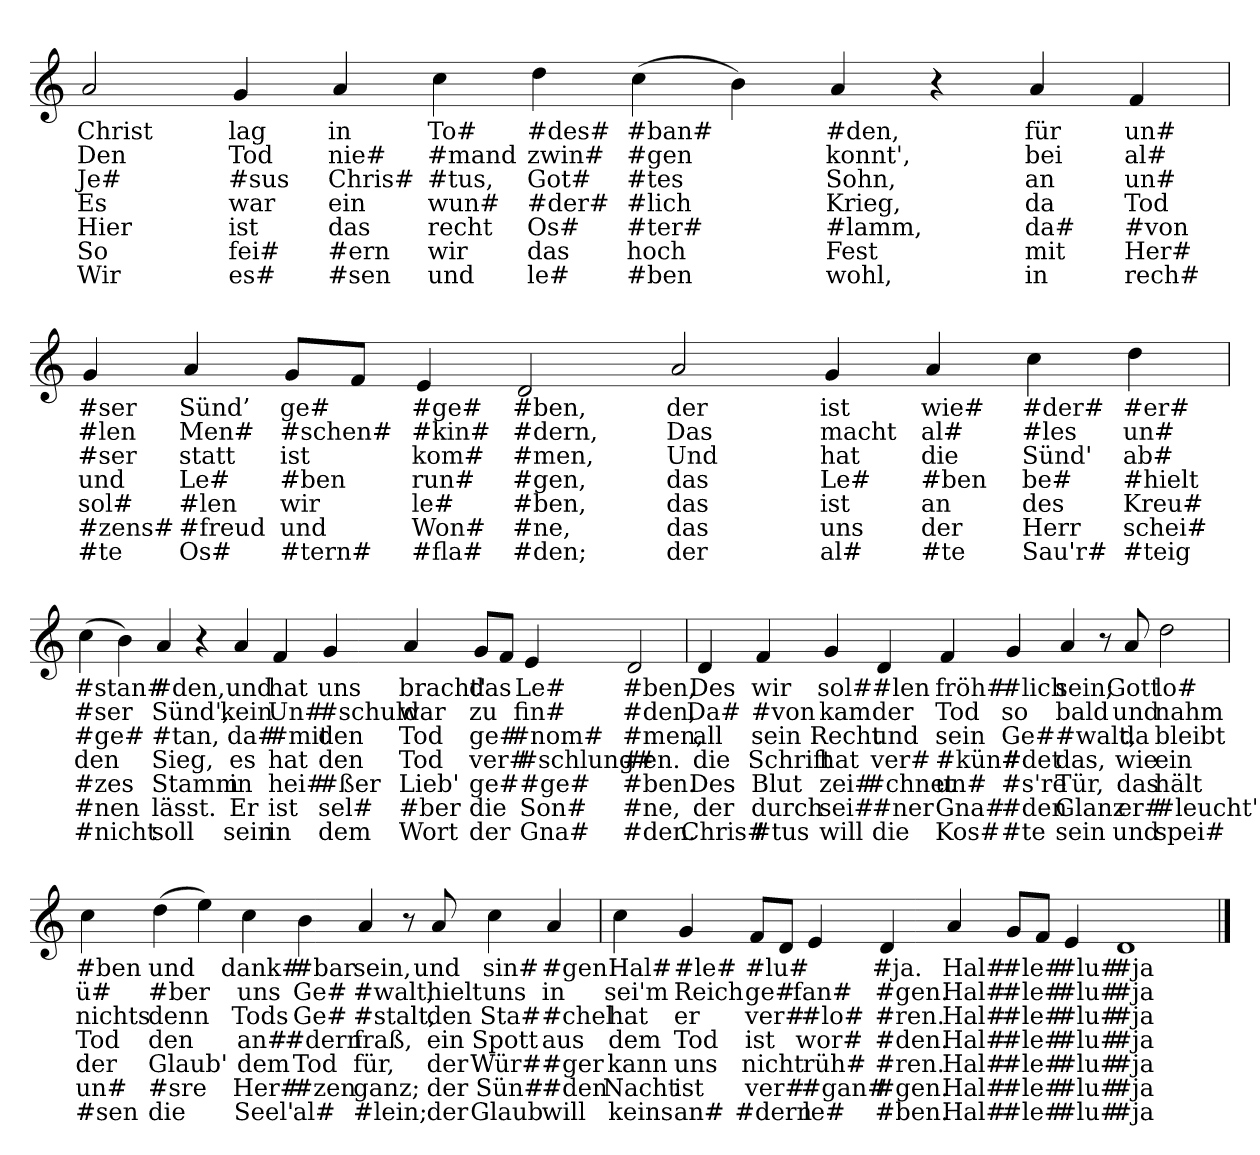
**kern	**text	**text	**text	**text	**text	**text	**text
*part1	*part1	*part1	*part1	*part1	*part1	*part1	*part1
*staff1	*staff1	*staff1	*staff1	*staff1	*staff1	*staff1	*staff1
*clefG2	*	*	*	*	*	*	*
=	=	=	=	=	=	=	=
2a	Christ	Den	Je#	Es	Hier	So	Wir
4g	lag	Tod	#sus	war	ist	fei#	es#
4a	in	nie#	Chris#	ein	das	#ern	#sen
4cc	To#	#mand	#tus,	wun#	recht	wir	und
4dd	#des#	zwin#	Got#	#der#	Os#	das	le#
(4cc	#ban#	#gen	#tes	#lich	#ter#	hoch	#ben
4b)	.	.	.	.	.	.	.
4a	#den,	konnt',	Sohn,	Krieg,	#lamm,	Fest	wohl,
4r	.	.	.	.	.	.	.
4a	für	bei	an	da	da#	mit	in
4f	un#	al#	un#	Tod	#von	Her#	rech#
=	=	=	=	=	=	=	=
4g	#ser	#len	#ser	und	sol#	#zens#	#te
4a	Sünd’	Men#	statt	Le#	#len	#freud	Os#
8gL	ge#	#schen#	ist	#ben	wir	und	#tern#
8fJ	.	.	.	.	.	.	.
4e	#ge#	#kin#	kom#	run#	le#	Won#	#fla#
2d	#ben,	#dern,	#men,	#gen,	#ben,	#ne,	#den;
2a	der	Das	Und	das	das	das	der
4g	ist	macht	hat	Le#	ist	uns	al#
4a	wie#	al#	die	#ben	an	der	#te
4cc	#der#	#les	Sünd'	be#	des	Herr	Sau'r#
4dd	#er#	un#	ab#	#hielt	Kreu#	schei#	#teig
=	=	=	=	=	=	=	=
(4cc	#stan#	#ser	#ge#	den	#zes	#nen	#nicht
4b)	.	.	.	.	.	.	.
4a	#den,	Sünd',	#tan,	Sieg,	Stamm	lässt.	soll
4r	.	.	.	.	.	.	.
4a	und	kein	da#	es	in	Er	sein
4f	hat	Un#	#mit	hat	hei#	ist	in
4g	uns	#schuld	den	den	#ßer	sel#	dem
4a	bracht'	war	Tod	Tod	Lieb'	#ber	Wort
8gL	das	zu	ge#	ver#	ge#	die	der
8fJ	.	.	.	.	.	.	.
4e	Le#	fin#	#nom#	#schlung#	#ge#	Son#	Gna#
2d	#ben,	#den,	#men,	#en.	#ben.	#ne,	#den.
=	=	=	=	=	=	=	=
4d	Des	Da#	all	die	Des	der	Chris#
4f	wir	#von	sein	Schrift	Blut	durch	#tus
4g	sol#	kam	Recht	hat	zei#	sei#	will
4d	#len	der	und	ver#	#chnet	#ner	die
4f	fröh#	Tod	sein	#kün#	un#	Gna#	Kos#
4g	#lich	so	Ge#	#det	#s're	#den	#te
4a	sein;	bald	#walt,	das,	Tür,	Glanz	sein
8r	.	.	.	.	.	.	.
8a	Gott	und	da	wie	das	er#	und
2dd	lo#	nahm	bleibt	ein	hält	#leucht'	spei#
=	=	=	=	=	=	=	=
4cc	#ben	ü#	nichts	Tod	der	un#	#sen
(4dd	und	#ber	denn	den	Glaub'	#sre	die
4ee)	.	.	.	.	.	.	.
4cc	dank#	uns	Tods	an#	dem	Her#	Seel'
4b	#bar	Ge#	Ge#	#dern	Tod	#zen	al#
4a	sein,	#walt,	#stalt,	fraß,	für,	ganz;	#lein;
8r	.	.	.	.	.	.	.
8a	und	hielt	den	ein	der	der	der
4cc	sin#	uns	Sta#	Spott	Wür#	Sün#	Glaub
4a	#gen	in	#chel	aus	#ger	#den	will
=	=	=	=	=	=	=	=
4cc	Hal#	sei'm	hat	dem	kann	Nacht	keins
4g	#le#	Reich	er	Tod	uns	ist	an#
8fL	#lu#	ge#	ver#	ist	nicht	ver#	#dern
8dJ	.	.	.	.	.	.	.
4e	.	fan#	#lo#	wor#	rüh#	#gan#	le#
4d	#ja.	#gen.	#ren.	#den.	#ren.	#gen.	#ben.
4a	Hal#	Hal#	Hal#	Hal#	Hal#	Hal#	Hal#
8gL	#le#	#le#	#le#	#le#	#le#	#le#	#le#
8fJ	.	.	.	.	.	.	.
4e	#lu#	#lu#	#lu#	#lu#	#lu#	#lu#	#lu#
1d	#ja	#ja	#ja	#ja	#ja	#ja	#ja
==	==	==	==	==	==	==	==
*-	*-	*-	*-	*-	*-	*-	*-
